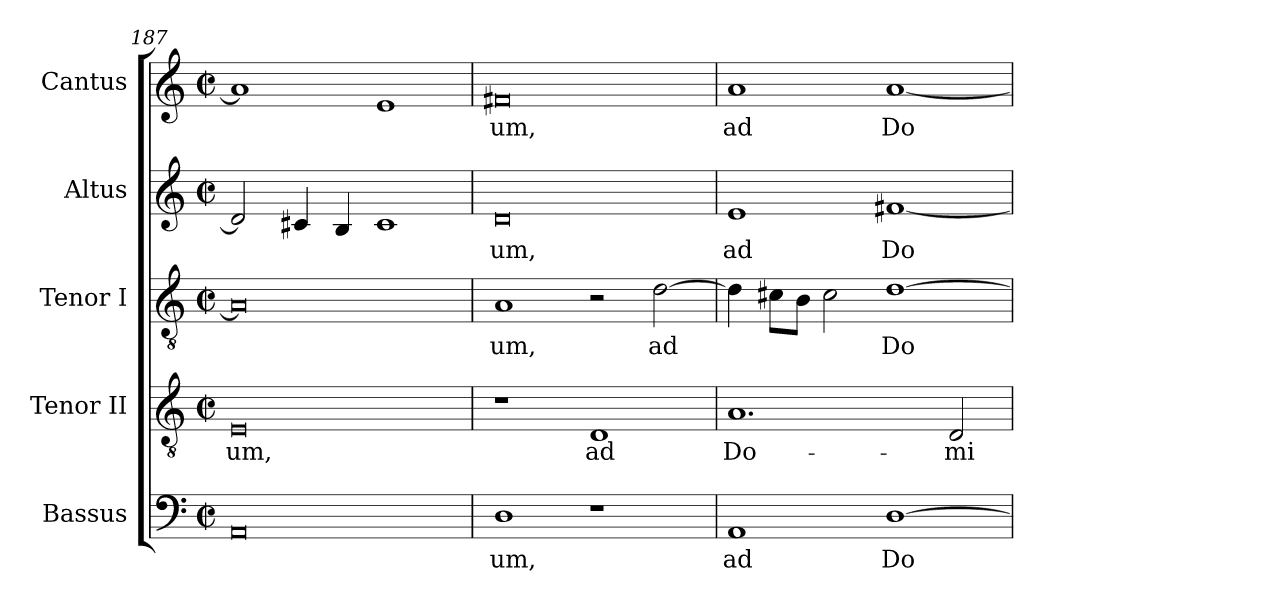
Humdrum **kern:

**kern	**text	**kern	**text	**kern	**text	**kern	**text	**kern	**text
*part5	*part5	*part4	*part4	*part3	*part3	*part2	*part2	*part1	*part1
*staff5	*staff5	*staff4	*staff4	*staff3	*staff3	*staff2	*staff2	*staff1	*staff1
*I"Bassus	*	*I"Tenor II	*	*I"Tenor I	*	*I"Altus	*	*I"Cantus	*
*clefF4	*	*clefGv2	*	*clefGv2	*	*clefG2	*	*clefG2	*
*	*	*	*	*k[]	*	*	*	*	*
*	*	*	*	*C:	*	*	*	*	*
*M2/2	*	*M2/2	*	*M2/2	*	*M2/2	*	*M2/2	*
*met(c|)	*	*met(c|)	*	*met(c|)	*	*met(c|)	*	*met(c|)	*
=187	=187	=187	=187	=187	=187	=187	=187	=187	=187
!	!	!	!LO:LY:b:cj	!	!	!	!	!	!
0AA	.	0E	-um,	0A]	.	2d/]	.	1a]	.
.	.	.	.	.	.	4c#X/	.	.	.
.	.	.	.	.	.	4B/	.	.	.
.	.	.	.	.	.	1c#	.	1e	.
!!LO:LB:g=z
=188	=188	=188	=188	=188	=188	=188	=188	=188	=188
!	!LO:LY:b:cj	!	!	!	!LO:LY:b:cj	!	!LO:LY:b:cj	!	!LO:LY:b:cj
1D	um,	1r	.	1A	um,	0d	-um,	0f#X	-um,
!	!	!	!LO:LY:b:cj	!	!	!	!	!	!
1r	.	1D	ad	2r	.	.	.	.	.
!	!	!	!	!	!LO:LY:b:cj	!	!	!	!
.	.	.	.	[>2d\	ad	.	.	.	.
=189	=189	=189	=189	=189	=189	=189	=189	=189	=189
!	!LO:LY:b:cj	!	!LO:LY:b:cj	!	!	!	!LO:LY:b:cj	!	!LO:LY:b:cj
1AA	ad	1.A	Do-	4d\]	.	1e	ad	1a	ad
.	.	.	.	8c#\L	.	.	.	.	.
.	.	.	.	8B\J	.	.	.	.	.
.	.	.	.	2c#\	.	.	.	.	.
!	!LO:LY:b:cj	!	!	!	!LO:LY:b:cj	!	!LO:LY:b:cj	!	!LO:LY:b:cj
[>1D	Do-	.	.	[>1d	Do	[<1f#X	Do	[<1a	Do
!	!	!	!LO:LY:b:cj	!	!	!	!	!	!
.	.	2D/	-mi-	.	.	.	.	.	.
=	=	=	=	=	=	=	=	=	=
*-	*-	*-	*-	*-	*-	*-	*-	*-	*-
